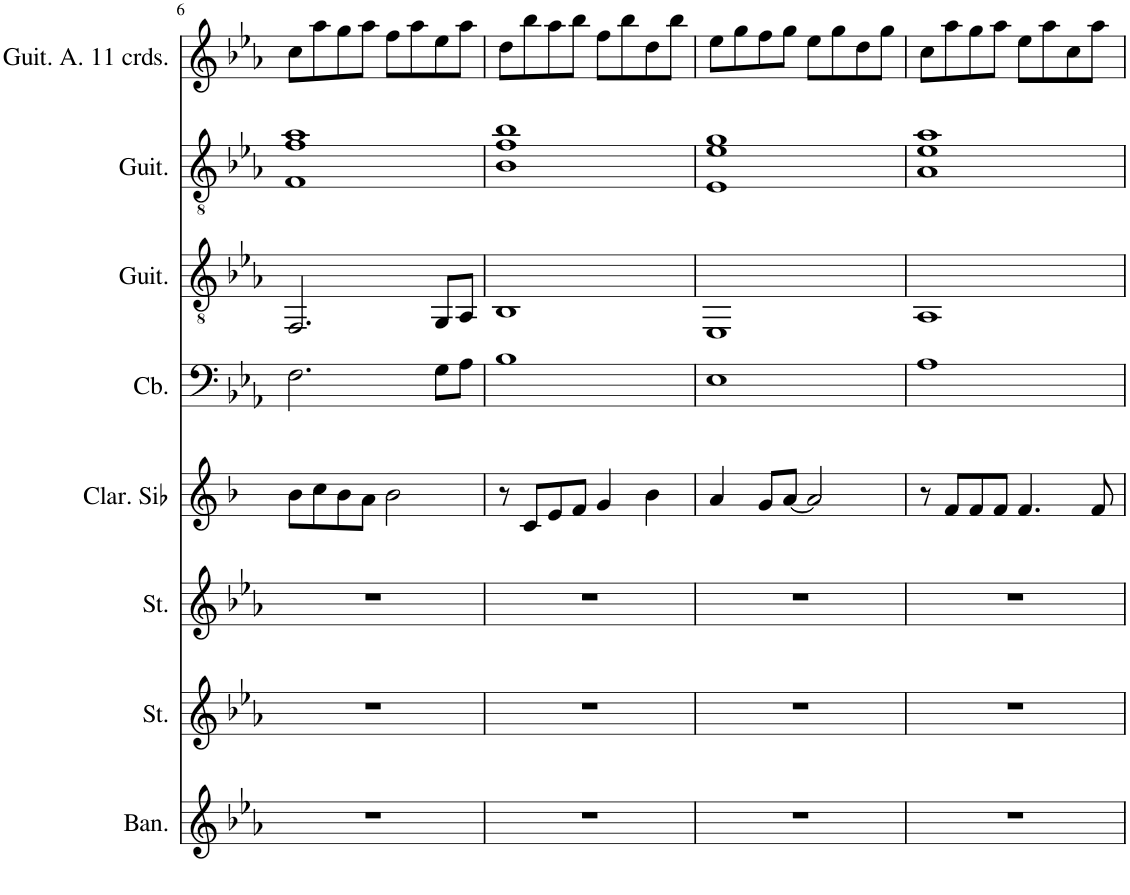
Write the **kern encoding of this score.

**kern	**kern	**kern	**kern	**kern	**kern	**kern	**kern
*part8	*part7	*part6	*part5	*part4	*part3	*part2	*part1
*staff8	*staff7	*staff6	*staff5	*staff4	*staff3	*staff2	*staff1
*I"Bandonéon, Tango Accordion	*I"Cordes, String Ensemble 2	*I"Cordes, String Ensemble 2	*I"Clarinette en Sib, Clarinet Pipe	*I"Contrebasse, Acoustic Bass	*I"Guitare à 7 cordes, Acoustic Guitar (nylon)	*I"Guitare classique, Acoustic Guitar (nylon)	*I"Guitare Alto à 11 cordes, Acoustic Guitar (nylon)
*I'Ban.	*I'St.	*I'St.	*I'Clar. Sib	*I'Cb.	*I'Guit.	*I'Guit.	*I'Guit. A. 11 crds.
!!LO:PB:g=z
*clefG2	*clefG2	*clefG2	*clefG2	*clefF4	*clefGv2	*clefGv2	*clefG2
*	*	*	*Trd1c2	*Trd7c12	*	*	*
*k[b-e-a-]	*k[b-e-a-]	*k[b-e-a-]	*k[b-]	*k[b-e-a-]	*k[b-e-a-]	*k[b-e-a-]	*k[b-e-a-]
*M4/4	*M4/4	*M4/4	*M4/4	*M4/4	*M4/4	*M4/4	*M4/4
=6	=6	=6	=6	=6	=6	=6	=6
1r	1r	1r	8b-\L	2.F\	2.FF/	1F 1f 1a-	8cc\L
.	.	.	8cc\	.	.	.	8aa-\
.	.	.	8b-\	.	.	.	8gg\
.	.	.	8a\J	.	.	.	8aa-\J
.	.	.	2b-\	.	.	.	8ff\L
.	.	.	.	.	.	.	8aa-\
.	.	.	.	8G\L	8GG/L	.	8ee-\
.	.	.	.	8A-\J	8AA-/J	.	8aa-\J
=7	=7	=7	=7	=7	=7	=7	=7
1r	1r	1r	8r	1B-	1BB-	1B- 1f 1b-	8dd\L
.	.	.	8c/L	.	.	.	8bb-\
.	.	.	8e/	.	.	.	8aa-\
.	.	.	8f/J	.	.	.	8bb-\J
.	.	.	4g/	.	.	.	8ff\L
.	.	.	.	.	.	.	8bb-\
.	.	.	4b-\	.	.	.	8dd\
.	.	.	.	.	.	.	8bb-\J
=8	=8	=8	=8	=8	=8	=8	=8
1r	1r	1r	4a/	1E-	1EE-	1E- 1e- 1g	8ee-\L
.	.	.	.	.	.	.	8gg\
.	.	.	8g/L	.	.	.	8ff\
.	.	.	[8a/J	.	.	.	8gg\J
.	.	.	2a/]	.	.	.	8ee-\L
.	.	.	.	.	.	.	8gg\
.	.	.	.	.	.	.	8dd\
.	.	.	.	.	.	.	8gg\J
=9	=9	=9	=9	=9	=9	=9	=9
1r	1r	1r	8r	1A-	1AA-	1A- 1e- 1a-	8cc\L
.	.	.	8f/L	.	.	.	8aa-\
.	.	.	8f/	.	.	.	8gg\
.	.	.	8f/J	.	.	.	8aa-\J
.	.	.	4.f/	.	.	.	8ee-\L
.	.	.	.	.	.	.	8aa-\
.	.	.	.	.	.	.	8cc\
.	.	.	8f/	.	.	.	8aa-\J
=	=	=	=	=	=	=	=
*-	*-	*-	*-	*-	*-	*-	*-
